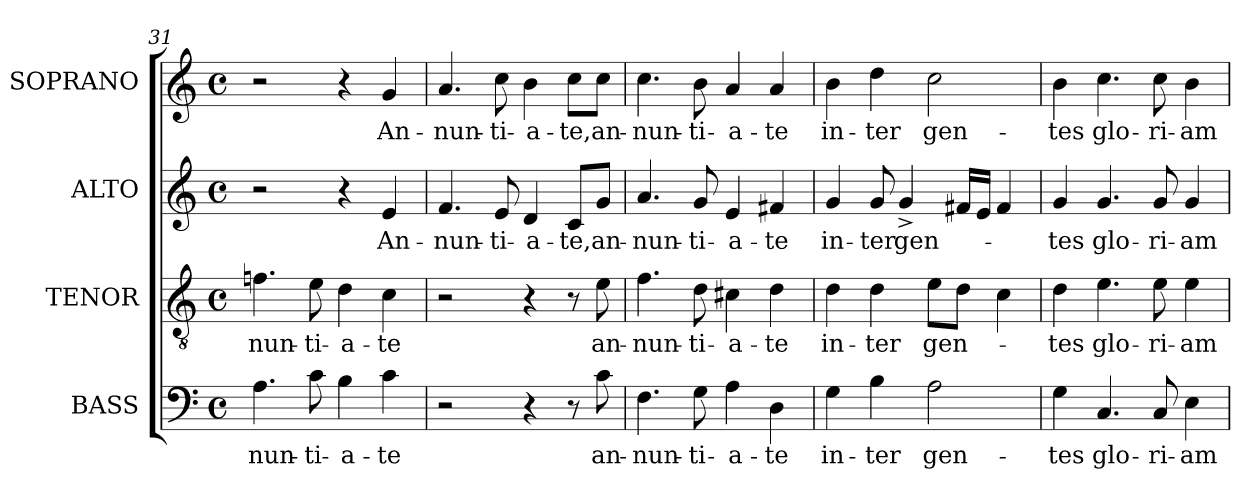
**kern	**text	**kern	**text	**kern	**text	**kern	**text
*part4	*part4	*part3	*part3	*part2	*part2	*part1	*part1
*staff4	*staff4	*staff3	*staff3	*staff2	*staff2	*staff1	*staff1
*I"BASS	*	*I"TENOR	*	*I"ALTO	*	*I"SOPRANO	*
*I'B.	*	*I'T.	*	*I'A.	*	*I'S.	*
*clefF4	*	*clefGv2	*	*clefG2	*	*clefG2	*
*	*	*ITrd7c12	*	*	*	*	*
*k[]	*	*k[]	*	*k[]	*	*k[]	*
*C:	*	*C:	*	*C:	*	*C:	*
*M4/4	*	*M4/4	*	*M4/4	*	*M4/4	*
*met(c)	*	*met(c)	*	*met(c)	*	*met(c)	*
=31	=31	=31	=31	=31	=31	=31	=31
!	!LO:LY:b:color=#000000	!	!	!	!	!	!
!	!	!	!LO:LY:b:color=#000000	!	!	!	!
4.Ai\	-nun-	4.Fni\	-nun-	2r	.	2r	.
!	!LO:LY:b:color=#000000	!	!	!	!	!	!
!	!	!	!LO:LY:b:color=#000000	!	!	!	!
8ci\	-ti-	8Ei\	-ti-	.	.	.	.
!	!LO:LY:b:color=#000000	!	!	!	!	!	!
!	!	!	!LO:LY:b:color=#000000	!	!	!	!
4Bi\	-a-	4Di\	-a-	4r	.	4r	.
!	!LO:LY:b:color=#000000	!	!	!	!	!	!
!	!	!	!LO:LY:b:color=#000000	!	!	!	!
!	!	!	!	!	!LO:LY:b:color=#000000	!	!
!	!	!	!	!	!	!	!LO:LY:b:color=#000000
4ci\	-te	4Ci\	-te	4ei/	An-	4gi/	An-
=32	=32	=32	=32	=32	=32	=32	=32
!	!	!	!	!	!LO:LY:b:color=#000000	!	!
!	!	!	!	!	!	!	!LO:LY:b:color=#000000
2r	.	2r	.	4.fi/	-nun-	4.ai/	-nun-
!	!	!	!	!	!LO:LY:b:color=#000000	!	!
!	!	!	!	!	!	!	!LO:LY:b:color=#000000
.	.	.	.	8ei/	-ti-	8cci\	-ti-
!	!	!	!	!	!LO:LY:b:color=#000000	!	!
!	!	!	!	!	!	!	!LO:LY:b:color=#000000
4r	.	4r	.	4di/	-a-	4bi\	-a-
!	!	!	!	!	!LO:LY:b:color=#000000	!	!
!	!	!	!	!	!	!	!LO:LY:b:color=#000000
8r	.	8r	.	8ci/L	-te,	8cci\L	-te,
!	!LO:LY:b:color=#000000	!	!	!	!	!	!
!	!	!	!LO:LY:b:color=#000000	!	!	!	!
!	!	!	!	!	!LO:LY:b:color=#000000	!	!
!	!	!	!	!	!	!	!LO:LY:b:color=#000000
8ci\	an-	8Ei\	an-	8gi/J	an-	8cci\J	an-
=33	=33	=33	=33	=33	=33	=33	=33
!	!LO:LY:b:color=#000000	!	!	!	!	!	!
!	!	!	!LO:LY:b:color=#000000	!	!	!	!
!	!	!	!	!	!LO:LY:b:color=#000000	!	!
!	!	!	!	!	!	!	!LO:LY:b:color=#000000
4.Fi\	-nun-	4.Fi\	-nun-	4.ai/	-nun-	4.cci\	-nun-
!	!LO:LY:b:color=#000000	!	!	!	!	!	!
!	!	!	!LO:LY:b:color=#000000	!	!	!	!
!	!	!	!	!	!LO:LY:b:color=#000000	!	!
!	!	!	!	!	!	!	!LO:LY:b:color=#000000
8Gi\	-ti-	8Di\	-ti-	8gi/	-ti-	8bi\	-ti-
!	!LO:LY:b:color=#000000	!	!	!	!	!	!
!	!	!	!LO:LY:b:color=#000000	!	!	!	!
!	!	!	!	!	!LO:LY:b:color=#000000	!	!
!	!	!	!	!	!	!	!LO:LY:b:color=#000000
4Ai\	-a-	4C#Xi\	-a-	4ei/	-a-	4ai/	-a-
!	!LO:LY:b:color=#000000	!	!	!	!	!	!
!	!	!	!LO:LY:b:color=#000000	!	!	!	!
!	!	!	!	!	!LO:LY:b:color=#000000	!	!
!	!	!	!	!	!	!	!LO:LY:b:color=#000000
4Di\	-te	4Di\	-te	4f#Xi/	-te	4ai/	-te
=34	=34	=34	=34	=34	=34	=34	=34
!	!LO:LY:b:color=#000000	!	!	!	!	!	!
!	!	!	!LO:LY:b:color=#000000	!	!	!	!
!	!	!	!	!	!LO:LY:b:color=#000000	!	!
!	!	!	!	!	!	!	!LO:LY:b:color=#000000
4Gi\	in-	4Di\	in-	4gi/	in-	4bi\	in-
!	!LO:LY:b:color=#000000	!	!	!	!	!	!
!	!	!	!LO:LY:b:color=#000000	!	!	!	!
!	!	!	!	!	!LO:LY:b:color=#000000	!	!
!	!	!	!	!	!	!	!LO:LY:b:color=#000000
4Bi\	-ter	4Di\	-ter	8gi/	-ter	4ddi\	-ter
!	!	!	!	!	!LO:LY:b:color=#000000	!	!
.	.	.	.	4g^i/	gen-	.	.
!	!LO:LY:b:color=#000000	!	!	!	!	!	!
!	!	!	!LO:LY:b:color=#000000	!	!	!	!
!	!	!	!	!	!	!	!LO:LY:b:color=#000000
2Ai\	gen-	8Ei\L	gen-	.	.	2cci\	gen-
.	.	8Di\J	.	16f#Xi/LL	.	.	.
.	.	.	.	16ei/JJ	.	.	.
.	.	4Ci\	.	4f#i/	.	.	.
!!LO:LB:g=z
=35	=35	=35	=35	=35	=35	=35	=35
!	!LO:LY:b:color=#000000	!	!	!	!	!	!
!	!	!	!LO:LY:b:color=#000000	!	!	!	!
!	!	!	!	!	!LO:LY:b:color=#000000	!	!
!	!	!	!	!	!	!	!LO:LY:b:color=#000000
4Gi\	-tes	4Di\	-tes	4gi/	-tes	4bi\	-tes
!	!LO:LY:b:color=#000000	!	!	!	!	!	!
!	!	!	!LO:LY:b:color=#000000	!	!	!	!
!	!	!	!	!	!LO:LY:b:color=#000000	!	!
!	!	!	!	!	!	!	!LO:LY:b:color=#000000
4.Ci/	glo-	4.Ei\	glo-	4.gi/	glo-	4.cci\	glo-
!	!LO:LY:b:color=#000000	!	!	!	!	!	!
!	!	!	!LO:LY:b:color=#000000	!	!	!	!
!	!	!	!	!	!LO:LY:b:color=#000000	!	!
!	!	!	!	!	!	!	!LO:LY:b:color=#000000
8Ci/	-ri-	8Ei\	-ri-	8gi/	-ri-	8cci\	-ri-
!	!LO:LY:b:color=#000000	!	!	!	!	!	!
!	!	!	!LO:LY:b:color=#000000	!	!	!	!
!	!	!	!	!	!LO:LY:b:color=#000000	!	!
!	!	!	!	!	!	!	!LO:LY:b:color=#000000
4Ei\	-am	4Ei\	-am	4gi/	-am	4bi\	-am
=	=	=	=	=	=	=	=
*-	*-	*-	*-	*-	*-	*-	*-
